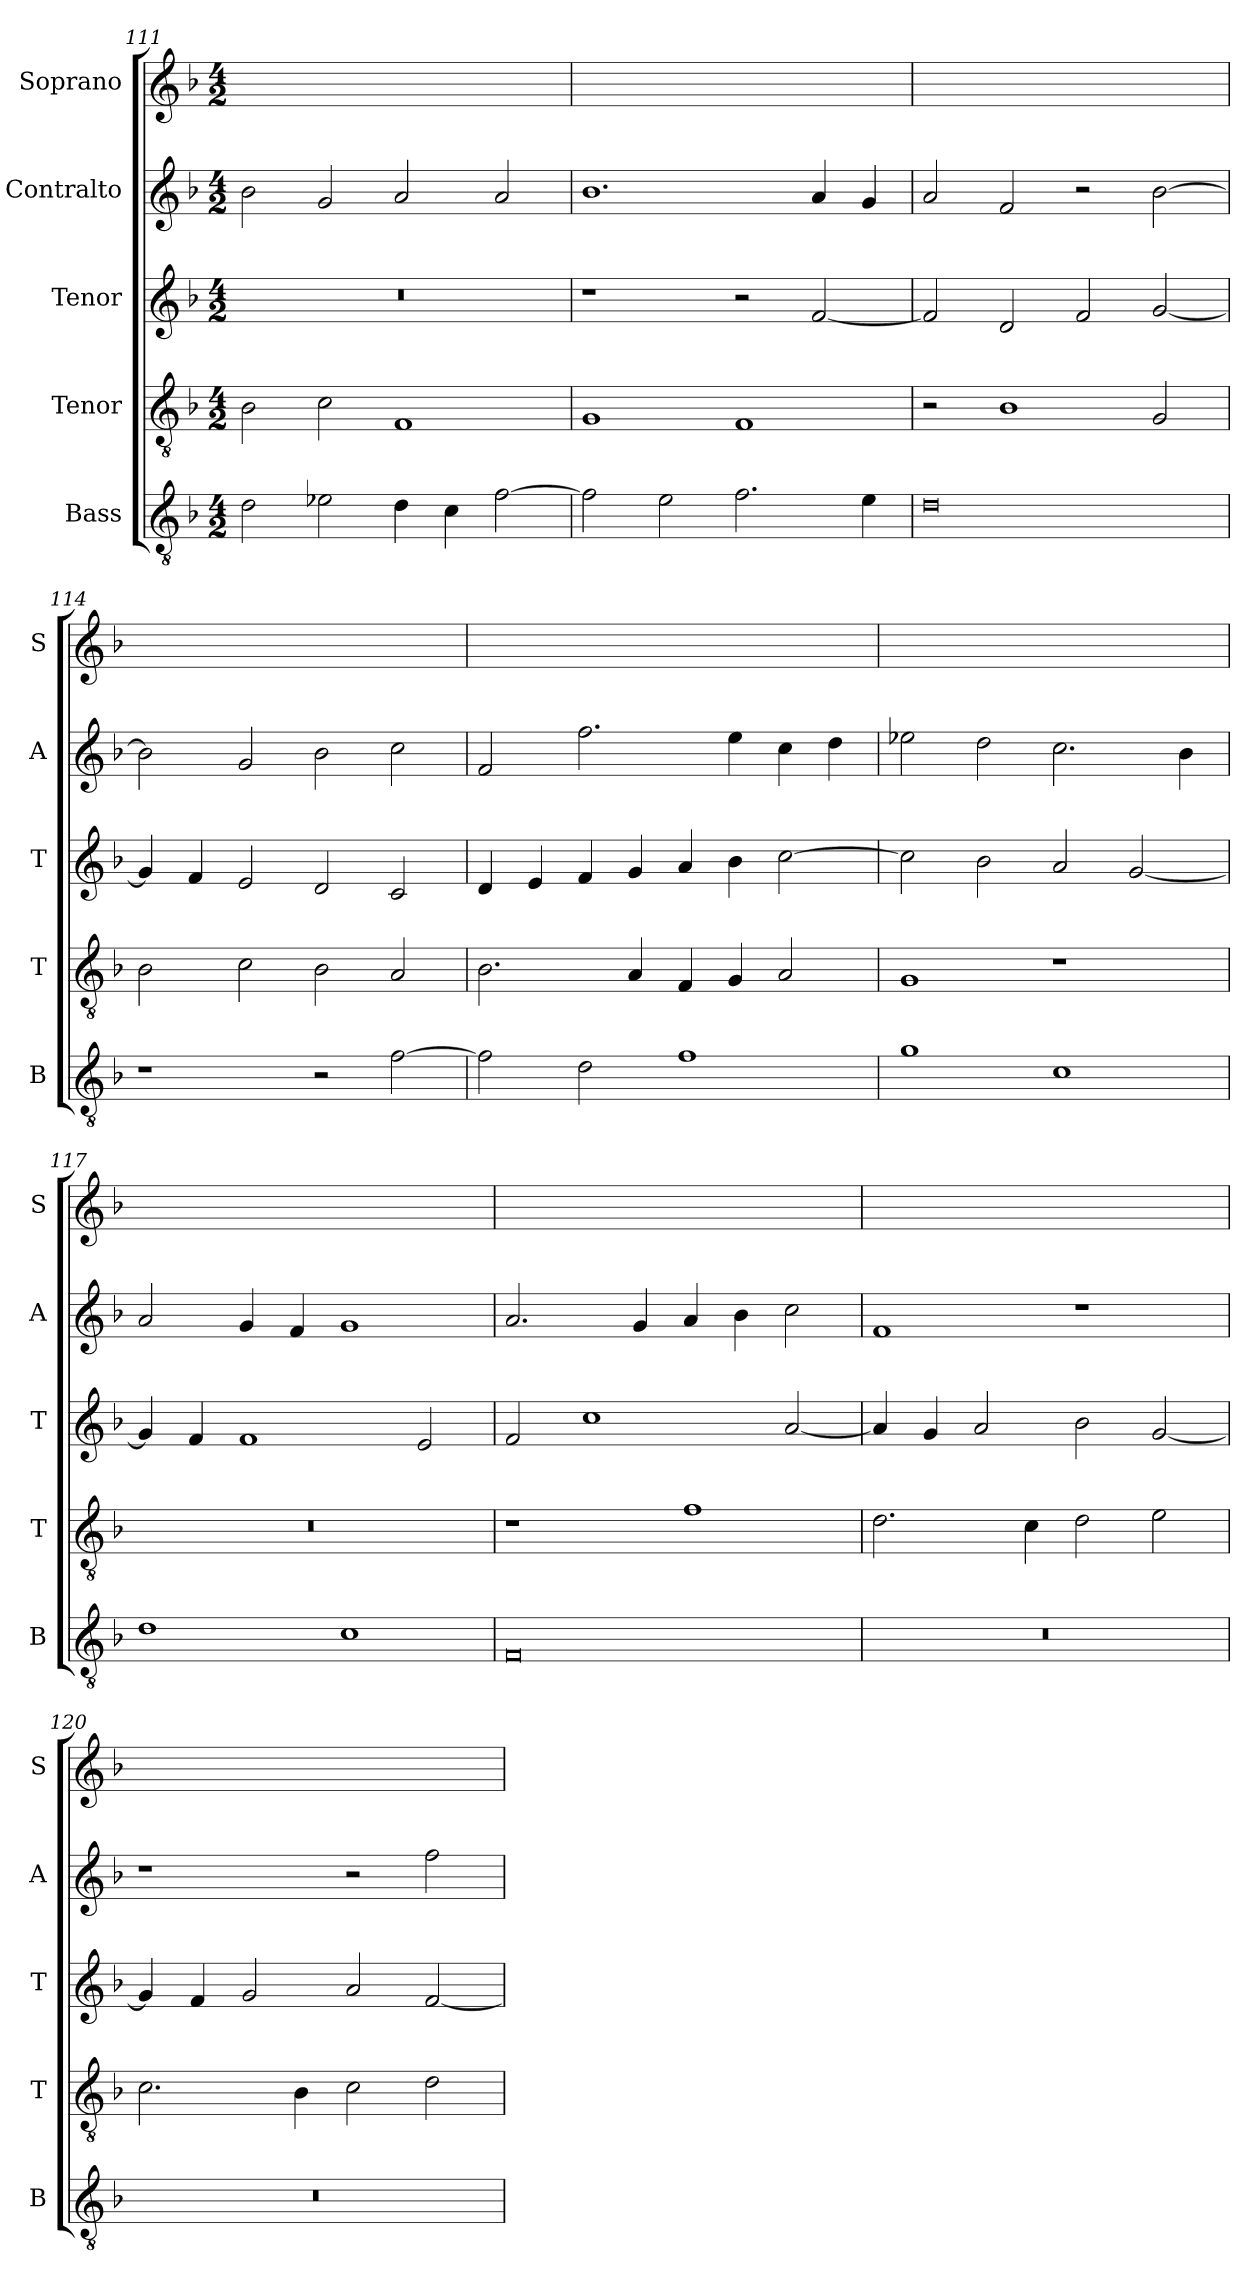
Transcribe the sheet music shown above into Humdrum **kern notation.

**kern	**kern	**kern	**kern	**kern
*part5	*part4	*part3	*part2	*part1
*staff5	*staff4	*staff3	*staff2	*staff1
*I"Bass	*I"Tenor	*I"Tenor	*I"Contralto	*I"Soprano
*I'B	*I'T	*I'T	*I'A	*I'S
*clefGv2	*clefGv2	*clefG2	*clefG2	*clefG2
*k[b-]	*k[b-]	*k[b-]	*k[b-]	*k[b-]
*F:ion	*F:ion	*F:ion	*F:ion	*F:ion
*M4/2	*M4/2	*M4/2	*M4/2	*M4/2
=111	=111	=111	=111	=111
2d	2B-	0r	2b-	0ryy
2e-X	2c	.	2g	.
4d	1F	.	2a	.
4c	.	.	.	.
[2f	.	.	2a	.
=112	=112	=112	=112	=112
2f]	1G	1r	1.b-	0ryy
2e	.	.	.	.
2.f	1F	2r	.	.
.	.	[2f	4a	.
4e	.	.	4g	.
=113	=113	=113	=113	=113
0d	2r	2f]	2a	0ryy
.	1B-	2d	2f	.
.	.	2f	2r	.
.	2G	[2g	[2b-	.
=114	=114	=114	=114	=114
1r	2B-	4g]	2b-]	0ryy
.	.	4f	.	.
.	2c	2e	2g	.
2r	2B-	2d	2b-	.
[2f	2A	2c	2cc	.
=115	=115	=115	=115	=115
2f]	2.B-	4d	2f	0ryy
.	.	4e	.	.
2d	.	4f	2.ff	.
.	4A	4g	.	.
1f	4F	4a	.	.
.	4G	4b-	4ee	.
.	2A	[2cc	4cc	.
.	.	.	4dd	.
=116	=116	=116	=116	=116
1g	1G	2cc]	2ee-X	0ryy
.	.	2b-	2dd	.
1c	1r	2a	2.cc	.
.	.	[2g	.	.
.	.	.	4b-	.
=117	=117	=117	=117	=117
1d	0r	4g]	2a	0ryy
.	.	4f	.	.
.	.	1f	4g	.
.	.	.	4f	.
1c	.	.	1g	.
.	.	2e	.	.
=118	=118	=118	=118	=118
0F	1r	2f	2.a	0ryy
.	.	1cc	.	.
.	.	.	4g	.
.	1f	.	4a	.
.	.	.	4b-	.
.	.	[2a	2cc	.
=119	=119	=119	=119	=119
0r	2.d	4a]	1f	0ryy
.	.	4g	.	.
.	.	2a	.	.
.	4c	.	.	.
.	2d	2b-	1r	.
.	2e	[2g	.	.
=120	=120	=120	=120	=120
0r	2.c	4g]	1r	0ryy
.	.	4f	.	.
.	.	2g	.	.
.	4B-	.	.	.
.	2c	2a	2r	.
.	2d	[2f	2ff	.
=	=	=	=	=
*-	*-	*-	*-	*-
